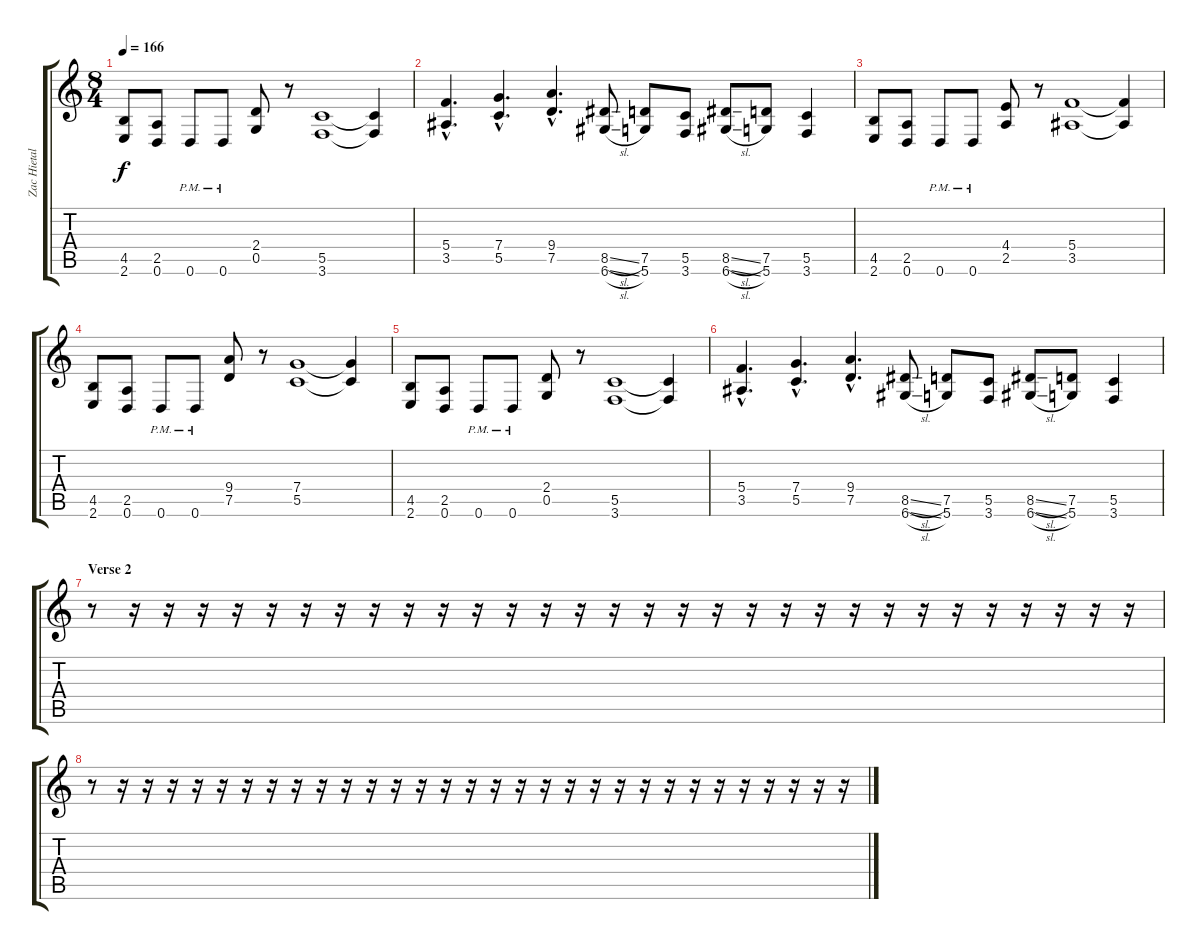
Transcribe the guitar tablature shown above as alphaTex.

\track ("Zac Hietala - Rhytm" "Zac Hietal") {instrument distortionguitar}
\staff {score tabs}
\tuning (D4 A3 F3 C3 G2 D2) {hide}
\ts (8 4)
\tempo 166
\clef g2
\ks c
(4.5 2.6).8{dy f} (2.5 0.6).8 0.6{pm}.8 0.6{pm}.8 (2.4 0.5).8 r.8 (5.5 3.6).1 (5.5{t} 3.6{t}).4 |
(5.4{hac} 3.5{hac}).4{d} (7.4{hac} 5.5{hac}).4{d} (9.4{hac} 7.5{hac}).4{d} (8.5{sl} 6.6{sl}).8 (7.5 5.6).8 (5.5 3.6).8 (8.5{sl} 6.6{sl}).8 (7.5 5.6).8 (5.5 3.6).4 |
(4.5 2.6).8 (2.5 0.6).8 0.6{pm}.8 0.6{pm}.8 (4.4 2.5).8 r.8 (5.4 3.5).1 (5.4{t} 3.5{t}).4 |
(4.5 2.6).8 (2.5 0.6).8 0.6{pm}.8 0.6{pm}.8 (9.4 7.5).8 r.8 (7.4 5.5).1 (7.4{t} 5.5{t}).4 |
(4.5 2.6).8 (2.5 0.6).8 0.6{pm}.8 0.6{pm}.8 (2.4 0.5).8 r.8 (5.5 3.6).1 (5.5{t} 3.6{t}).4 |
(5.4{hac} 3.5{hac}).4{d} (7.4{hac} 5.5{hac}).4{d} (9.4{hac} 7.5{hac}).4{d} (8.5{sl} 6.6{sl}).8 (7.5 5.6).8 (5.5 3.6).8 (8.5{sl} 6.6{sl}).8 (7.5 5.6).8 (5.5 3.6).4 |
\section ("" "Verse 2")
r.8 r.16 r.16 r.16 r.16 r.16 r.16 r.16 r.16 r.16 r.16 r.16 r.16 r.16 r.16 r.16 r.16 r.16 r.16 r.16 r.16 r.16 r.16 r.16 r.16 r.16 r.16 r.16 r.16 r.16 r.16 |
r.8 r.16 r.16 r.16 r.16 r.16 r.16 r.16 r.16 r.16 r.16 r.16 r.16 r.16 r.16 r.16 r.16 r.16 r.16 r.16 r.16 r.16 r.16 r.16 r.16 r.16 r.16 r.16 r.16 r.16 r.16
